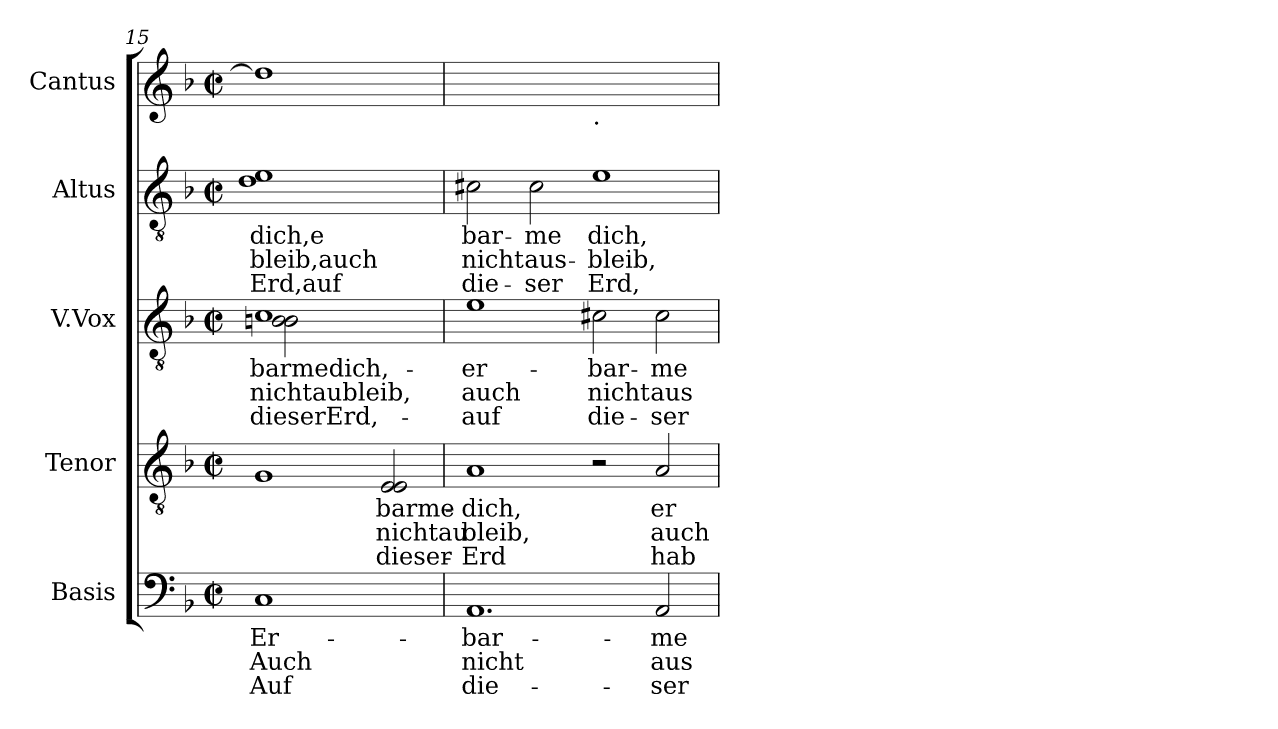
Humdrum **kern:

**kern	**text	**text	**text	**kern	**text	**text	**text	**kern	**text	**text	**text	**kern	**text	**text	**text	**kern	**text
*part5	*part5	*part5	*part5	*part4	*part4	*part4	*part4	*part3	*part3	*part3	*part3	*part2	*part2	*part2	*part2	*part1	*part1
*staff5	*staff5	*staff5	*staff5	*staff4	*staff4	*staff4	*staff4	*staff3	*staff3	*staff3	*staff3	*staff2	*staff2	*staff2	*staff2	*staff1	*staff1
*I"Basis	*	*	*	*I"Tenor	*	*	*	*I"V.Vox	*	*	*	*I"Altus	*	*	*	*I"Cantus	*
*I'B	*	*	*	*I'T	*	*	*	*	*	*	*	*I'A	*	*	*	*I'C	*
*clefF4	*	*	*	*clefGv2	*	*	*	*clefGv2	*	*	*	*clefGv2	*	*	*	*clefG2	*
*k[b-]	*	*	*	*k[b-]	*	*	*	*k[b-]	*	*	*	*k[b-]	*	*	*	*k[b-]	*
*F:	*	*	*	*F:	*	*	*	*F:	*	*	*	*F:	*	*	*	*F:	*
*M2/2	*	*	*	*M2/2	*	*	*	*M2/2	*	*	*	*M2/2	*	*	*	*M2/2	*
*met(c|)	*	*	*	*met(c|)	*	*	*	*met(c|)	*	*	*	*met(c|)	*	*	*	*met(c|)	*
=15	=15	=15	=15	=15	=15	=15	=15	=15	=15	=15	=15	=15	=15	=15	=15	=15	=15
!	!LO:LY:b:cj	!LO:LY:b:cj	!LO:LY:b:cj	!	!	!	!	!	!LO:LY:b:cj	!LO:LY:b:cj	!LO:LY:b:cj	!	!LO:LY:b:cj	!LO:LY:b:cj	!LO:LY:b:cj	!	!LO:LY:b:cj
*	*	*	*	*	*	*	*	*^	*	*	*	*	*	*	*	*	*
1C	Er-	-Auch	Auf	1G	.	.	.	1c	2Bn\ 2B\	barmedich,-	-nichtaubleib,	dieserErd,-	1d 1e	dich,e	bleib,auch	Erd,auf	1dd]	.
.	.	.	.	.	.	.	.	.	2ryy	.	.	.	.	.	.	.	.	.
!	!	!	!	!	!LO:LY:b:cj	!LO:LY:b:cj	!LO:LY:b:cj	!	!	!	!	!	!	!	!	!	!	!
2ryy	.	.	.	2E/ 2E/	-barme-	-nichtau	dieser-	2ryy	2ryy	.	.	.	2ryy	.	.	.	2ryy	.
!!LO:PB:g=z
=16	=16	=16	=16	=16	=16	=16	=16	=16	=16	=16	=16	=16	=16	=16	=16	=16	=16	=16
!	!LO:LY:b:cj	!LO:LY:b:cj	!LO:LY:b:cj	!	!LO:LY:b:cj	!LO:LY:b:cj	!LO:LY:b:cj	!	!	!LO:LY:b:cj	!LO:LY:b:cj	!LO:LY:b:cj	!	!LO:LY:b:cj	!LO:LY:b:cj	!LO:LY:b:cj	!	!
*	*	*	*	*	*	*	*	*v	*v	*	*	*	*	*	*	*	*	*
1.AA	bar-	-nicht	die-	1A	-dich,	bleib,	Erd	1e	-er-	-auch	auf	2c#X\	bar-	-nicht	die-	1ryy	.
!	!	!	!	!	!	!	!	!	!	!	!	!	!LO:LY:b:cj	!LO:LY:b:cj	!LO:LY:b:cj	!	!
.	.	.	.	.	.	.	.	.	.	.	.	2c#\	-me	aus-	-ser	.	.
!	!	!	!	!	!	!	!	!	!	!	!	!	!	!	!	!LO:TX:b:t=.	!
!	!	!	!	!	!	!	!	!	!LO:LY:b:cj	!LO:LY:b:cj	!LO:LY:b:cj	!	!LO:LY:b:cj	!LO:LY:b:cj	!LO:LY:b:cj	!	!
.	.	.	.	2r	.	.	.	2c#X\	bar-	-nicht	die-	1e	dich,	bleib,	Erd,	1ryy	.
!	!LO:LY:b:cj	!LO:LY:b:cj	!LO:LY:b:cj	!	!LO:LY:b:cj	!LO:LY:b:cj	!LO:LY:b:cj	!	!LO:LY:b:cj	!LO:LY:b:cj	!LO:LY:b:cj	!	!	!	!	!	!
2AA/	-me	aus-	-ser	2A/	er-	-auch	hab	2c#\	-me	aus-	-ser	.	.	.	.	.	.
=	=	=	=	=	=	=	=	=	=	=	=	=	=	=	=	=	=
*-	*-	*-	*-	*-	*-	*-	*-	*-	*-	*-	*-	*-	*-	*-	*-	*-	*-
